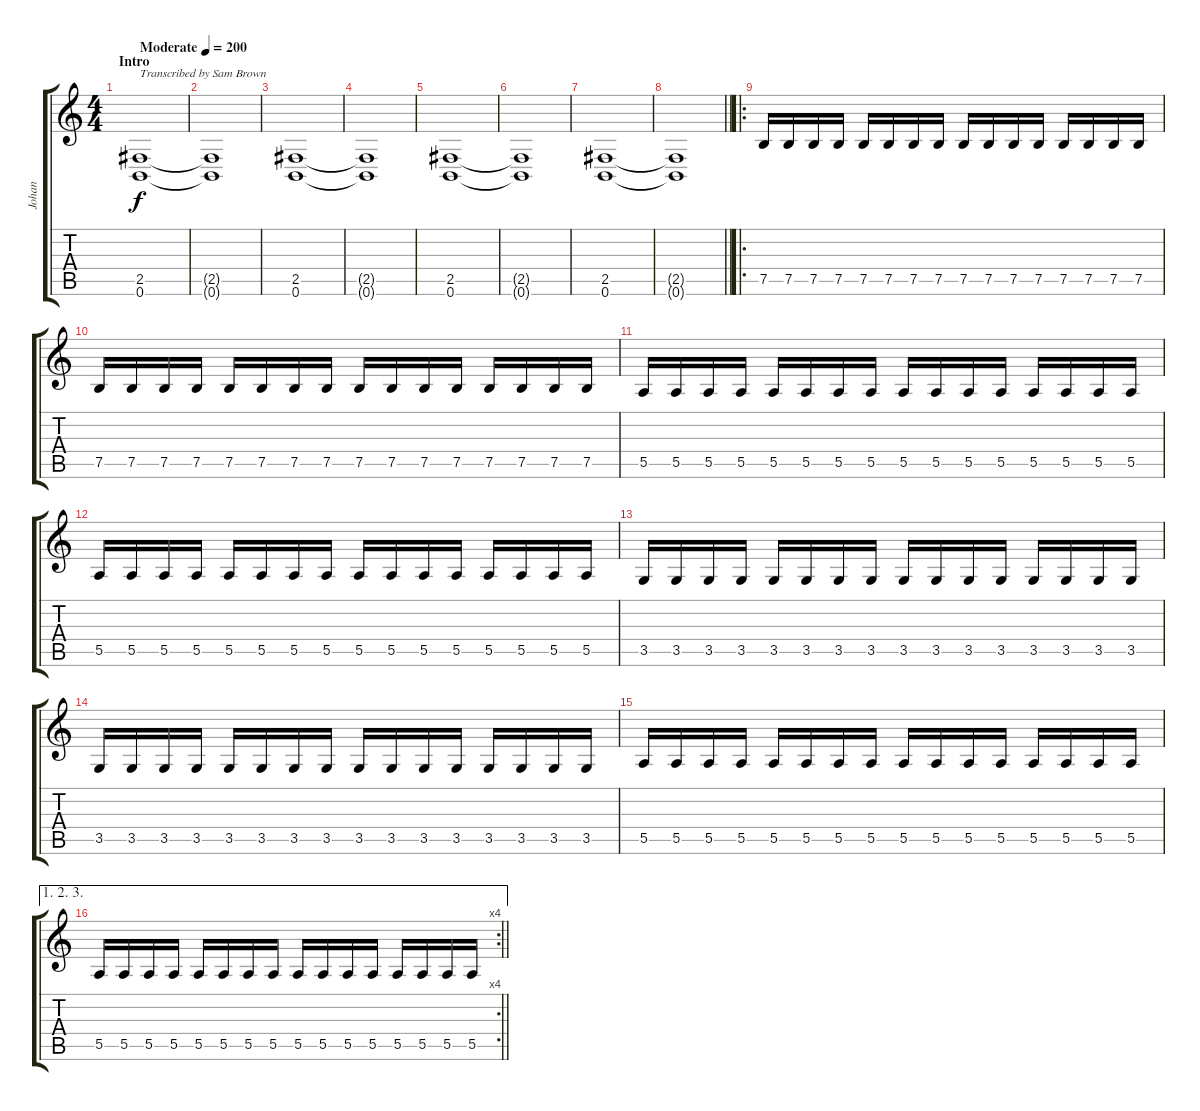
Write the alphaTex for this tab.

\track ("Johan" "Johan") {instrument distortionguitar}
\staff {score tabs}
\tuning (B3 Gb3 D3 A2 E2 B1) {hide}
\ts (4 4)
\section ("" "Intro")
\tempo (200 "Moderate")
\clef g2
\ks c
(2.5 0.6).1{txt "Transcribed by Sam Brown" dy f instrument distortionguitar} |
(2.5{t} 0.6{t}).1 |
(2.5 0.6).1 |
(2.5{t} 0.6{t}).1 |
(2.5 0.6).1 |
(2.5{t} 0.6{t}).1 |
(2.5 0.6).1 |
\barLineRight lightlight
(2.5{t} 0.6{t}).1 |
\ro
\section ("" "")
7.5.16 7.5.16 7.5.16 7.5.16 7.5.16 7.5.16 7.5.16 7.5.16 7.5.16 7.5.16 7.5.16 7.5.16 7.5.16 7.5.16 7.5.16 7.5.16 |
7.5.16 7.5.16 7.5.16 7.5.16 7.5.16 7.5.16 7.5.16 7.5.16 7.5.16 7.5.16 7.5.16 7.5.16 7.5.16 7.5.16 7.5.16 7.5.16 |
5.5.16 5.5.16 5.5.16 5.5.16 5.5.16 5.5.16 5.5.16 5.5.16 5.5.16 5.5.16 5.5.16 5.5.16 5.5.16 5.5.16 5.5.16 5.5.16 |
5.5.16 5.5.16 5.5.16 5.5.16 5.5.16 5.5.16 5.5.16 5.5.16 5.5.16 5.5.16 5.5.16 5.5.16 5.5.16 5.5.16 5.5.16 5.5.16 |
3.5.16 3.5.16 3.5.16 3.5.16 3.5.16 3.5.16 3.5.16 3.5.16 3.5.16 3.5.16 3.5.16 3.5.16 3.5.16 3.5.16 3.5.16 3.5.16 |
3.5.16 3.5.16 3.5.16 3.5.16 3.5.16 3.5.16 3.5.16 3.5.16 3.5.16 3.5.16 3.5.16 3.5.16 3.5.16 3.5.16 3.5.16 3.5.16 |
5.5.16 5.5.16 5.5.16 5.5.16 5.5.16 5.5.16 5.5.16 5.5.16 5.5.16 5.5.16 5.5.16 5.5.16 5.5.16 5.5.16 5.5.16 5.5.16 |
\ae (1 2 3)
\rc 4
\barLineRight lightlight
5.5.16 5.5.16 5.5.16 5.5.16 5.5.16 5.5.16 5.5.16 5.5.16 5.5.16 5.5.16 5.5.16 5.5.16 5.5.16 5.5.16 5.5.16 5.5.16
